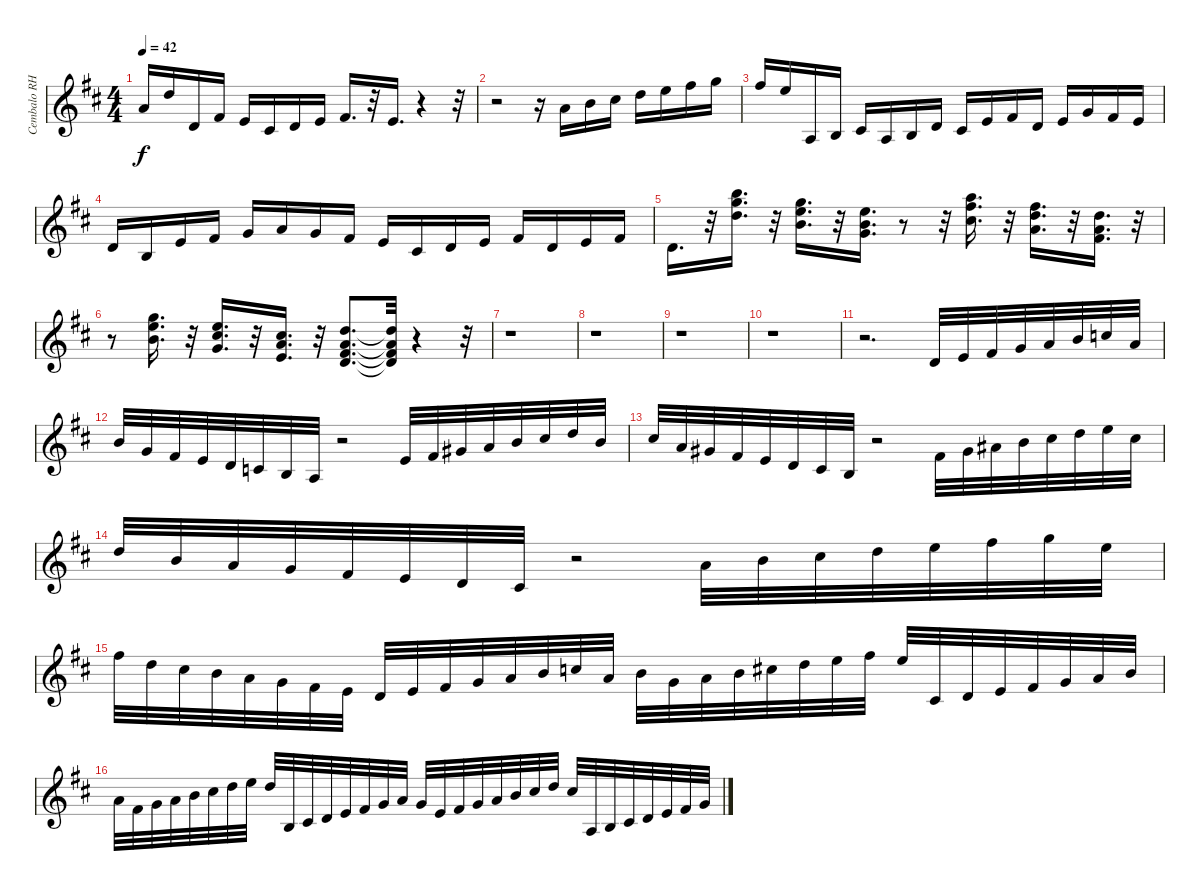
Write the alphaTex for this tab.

\track ("Cembalo RH" "Cembalo RH") {mute instrument acousticgrandpiano}
\staff {score}
\tuning (E4 B3 G3 D3 A2 E2) {hide}
\ts (4 4)
\tempo 42
\clef g2
\ks d
10.2.16{dy f} 10.1.16 7.3.16 7.2.16 5.2.16 6.3.16 7.3.16 0.1.16 7.2.16{d} r.32 0.1.16{d} r.4 r.32 |
r.2 r.16 5.1.16 7.1.16 9.1.16 10.1.16 12.1.16 14.1.16 15.1.16 |
14.1.16 12.1.16 12.5.16 9.4.16 11.4.16 12.5.16 0.2.16 12.4.16 11.4.16 0.1.16 11.3.16 12.4.16 0.1.16 12.3.16 11.3.16 0.1.16 |
7.3.16 0.2.16 0.1.16 2.1.16 3.1.16 5.1.16 3.1.16 2.1.16 0.1.16 2.2.16 3.2.16 0.1.16 2.1.16 3.2.16 0.1.16 2.1.16 |
3.2.16{d} r.32 (19.1 20.2 19.3).16{d} r.32 (20.2 21.3 21.4).16{d} r.32 (21.3 21.4 22.5).16{d} r.8 r.32 (22.2 23.3 23.4).16{d} r.32 (23.3 24.4 24.5).16{d} r.32 (19.3 19.4 21.5).16{d} r.32 |
r.8 (20.2 21.3 21.4).16{d} r.32 (17.2 18.3 17.4).16{d} r.32 (18.3 19.4 19.5).16{d} r.32 (15.2 14.3 16.4 17.5).8{d} (15.2{t} 14.3{t} 16.4{t} 17.5{t}).32 r.4 r.32 |
r.1 |
r.1 |
r.1 |
r.1 |
r.2{d} 3.2.32 0.1.32 2.1.32 3.1.32 5.1.32 7.1.32 8.1.32 5.1.32 |
7.1.32 8.2.32 7.2.32 0.1.32 7.3.32 5.3.32 0.2.32 2.3.32 r.2 0.1.32 2.1.32 4.1.32 5.1.32 7.1.32 9.1.32 10.1.32 7.1.32 |
9.1.32 10.2.32 9.2.32 7.2.32 9.3.32 7.3.32 6.3.32 0.2.32 r.2 2.1.32 4.1.32 6.1.32 7.1.32 9.1.32 10.1.32 12.1.32 9.1.32 |
10.1.32 7.1.32 5.1.32 3.1.32 2.1.32 0.1.32 3.2.32 2.2.32 r.2 5.1.32 7.1.32 9.1.32 10.1.32 12.1.32 14.1.32 15.1.32 12.1.32 |
14.1.32 15.2.32 14.2.32 12.2.32 14.3.32 12.3.32 11.3.32 9.3.32 7.3.32 9.3.32 7.2.32 8.2.32 5.1.32 7.1.32 8.1.32 5.1.32 7.1.32 8.2.32 5.1.32 7.1.32 9.1.32 10.1.32 12.1.32 14.1.32 12.1.32 11.4.32 12.4.32 9.3.32 11.3.32 8.2.32 10.2.32 7.1.32 |
5.1.32 7.2.32 8.2.32 5.1.32 7.1.32 9.1.32 10.1.32 12.1.32 10.1.32 9.4.32 11.4.32 12.4.32 0.1.32 11.3.32 12.3.32 10.2.32 12.3.32 9.3.32 11.3.32 8.2.32 10.2.32 7.1.32 9.1.32 10.1.32 9.1.32 7.4.32 9.4.32 6.3.32 7.3.32 5.2.32 7.2.32 8.2.32
